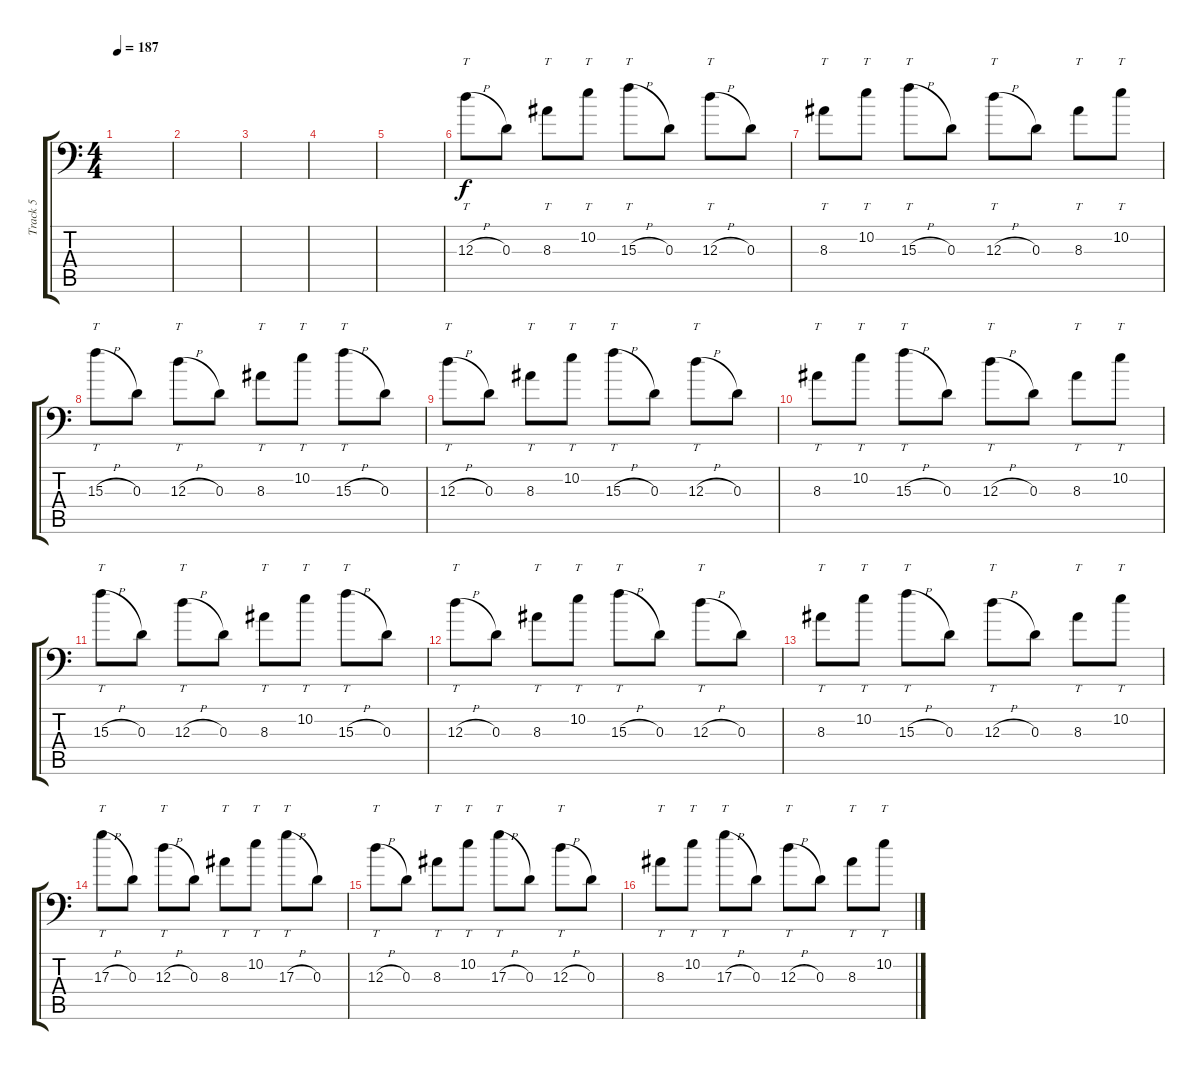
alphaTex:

\track ("Track 5" "Track 5") {instrument overdrivenguitar}
\staff {score tabs}
\tuning (B3 Gb3 D3 A2 E2 A1) {hide}
\ts (4 4)
\tempo 187
\clef f4
\ks c
|
|
|
|
|
12.3{h}.8{tt} 0.3.8 8.3.8{tt} 10.2.8{tt} 15.3{h}.8{tt} 0.3.8 12.3{h}.8{tt} 0.3.8 |
8.3.8{tt} 10.2.8{tt} 15.3{h}.8{tt} 0.3.8 12.3{h}.8{tt} 0.3.8 8.3.8{tt} 10.2.8{tt} |
15.3{h}.8{tt} 0.3.8 12.3{h}.8{tt} 0.3.8 8.3.8{tt} 10.2.8{tt} 15.3{h}.8{tt} 0.3.8 |
12.3{h}.8{tt} 0.3.8 8.3.8{tt} 10.2.8{tt} 15.3{h}.8{tt} 0.3.8 12.3{h}.8{tt} 0.3.8 |
8.3.8{tt} 10.2.8{tt} 15.3{h}.8{tt} 0.3.8 12.3{h}.8{tt} 0.3.8 8.3.8{tt} 10.2.8{tt} |
15.3{h}.8{tt} 0.3.8 12.3{h}.8{tt} 0.3.8 8.3.8{tt} 10.2.8{tt} 15.3{h}.8{tt} 0.3.8 |
12.3{h}.8{tt} 0.3.8 8.3.8{tt} 10.2.8{tt} 15.3{h}.8{tt} 0.3.8 12.3{h}.8{tt} 0.3.8 |
8.3.8{tt} 10.2.8{tt} 15.3{h}.8{tt} 0.3.8 12.3{h}.8{tt} 0.3.8 8.3.8{tt} 10.2.8{tt} |
17.3{h}.8{tt} 0.3.8 12.3{h}.8{tt} 0.3.8 8.3.8{tt} 10.2.8{tt} 17.3{h}.8{tt} 0.3.8 |
12.3{h}.8{tt} 0.3.8 8.3.8{tt} 10.2.8{tt} 17.3{h}.8{tt} 0.3.8 12.3{h}.8{tt} 0.3.8 |
8.3.8{tt} 10.2.8{tt} 17.3{h}.8{tt} 0.3.8 12.3{h}.8{tt} 0.3.8 8.3.8{tt} 10.2.8{tt}
